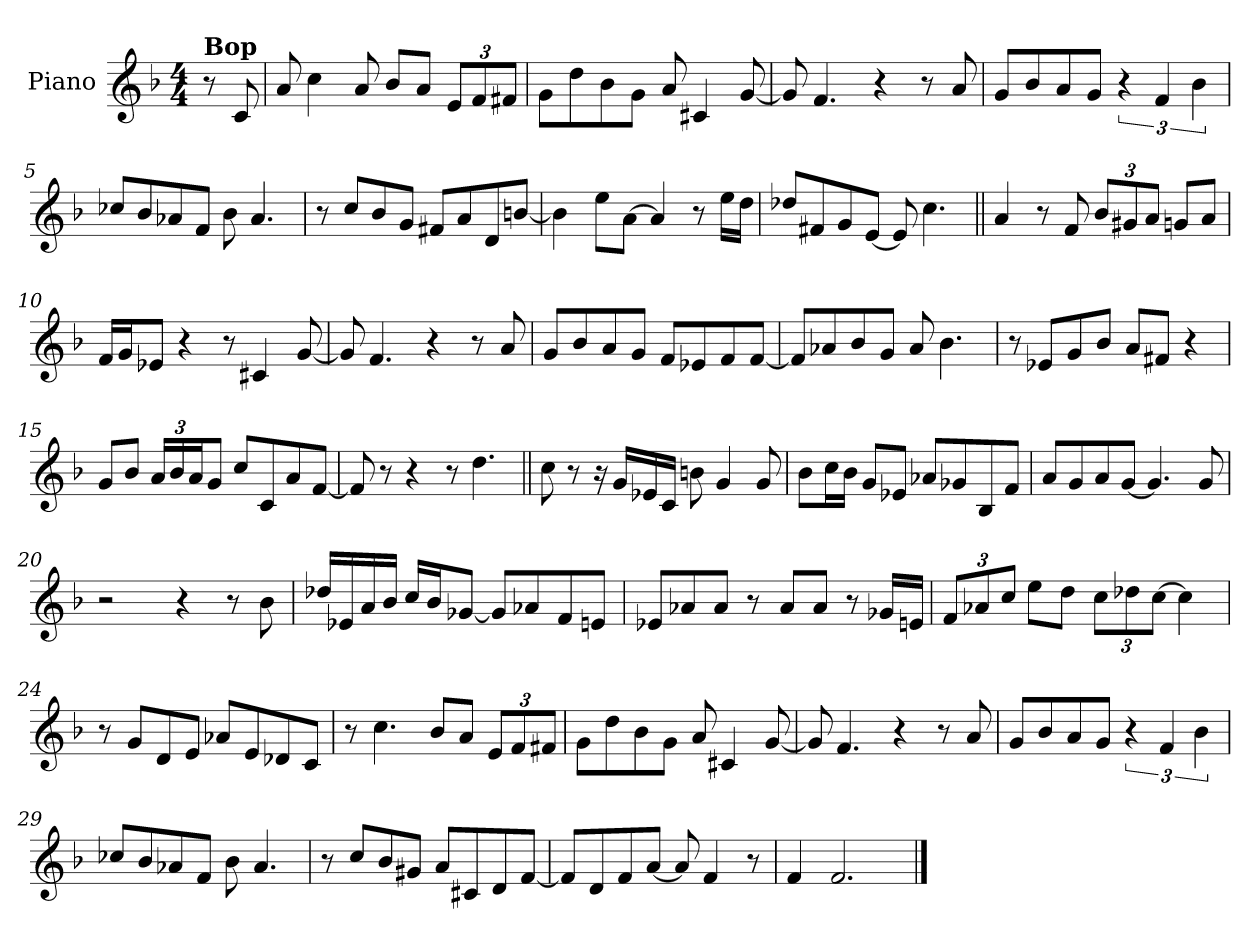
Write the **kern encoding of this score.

**kern
*part1
*staff1
*I"Piano
*I'Pno.
*clefG2
*k[b-]
*M4/4
*MM160
=
!LO:TX:a:B:t=Bop
8r
8c/
=1
8a/
4cc\
8a/
8b-/L
8a/J
*Xbrackettup
12e/L
12f/
12f#X/J
=2
8g\L
8dd\
8b-\
8g\J
8a/
4c#X/
[8g/
=3
8g/]
4.f/
4r
8r
8a/
=4
8g/L
8b-/
8a/
8g/J
*brackettup
6r
6f/
6b-\
!!LO:LB:g=z
=5
8cc-X/L
8b-/
8a-X/
8f/J
8b-\
4.a-/
=6
8r
8cc/L
8b-/
8g/J
8f#X/L
8a/
8d/
[8bn/J
=7
4b\]
8ee\L
[8a\J
4a/]
8r
16ee\LL
16dd\JJ
=8
8dd-X/L
8f#X/
8g/
[8e/J
8e/]
4.cc\
!!LO:LB:g=z
=9||
4a/
8r
8f/
*Xbrackettup
12b-/L
12g#X/
12a/J
8gn/L
8a/J
=10
16f/LL
16g/J
8e-X/J
4r
8r
4c#X/
[8g/
=11
8g/]
4.f/
4r
8r
8a/
=12
8g/L
8b-/
8a/
8g/J
8f/L
8e-X/
8f/
[8f/J
!!LO:LB:g=z
=13
8f/L]
8a-X/
8b-/
8g/J
8a-/
4.b-\
=14
8r
8e-X/L
8g/
8b-/J
8a/L
8f#X/J
4r
=15
8g/L
8b-/J
24a/LL
24b-/
24a/J
8g/J
8cc/L
8c/
8a/
[8f/J
=16
8f/]
8r
4r
8r
4.dd\
!!LO:LB:g=z
=17||
8cc\
8r
16r
16g/LL
16e-X/
16c/JJ
8bn\
4g/
8g/
=18
8b-\L
16cc\L
16b-\JJ
8g/L
8e-X/J
8a-X/L
8g-X/
8B-/
8f/J
=19
8a/L
8g/
8a/
[8g/J
4.g/]
8g/
=20
2r
4r
8r
8b-\
!!LO:LB:g=z
=21
16dd-X/LL
16e-X/
16a/
16b-/JJ
16cc/LL
16b-/J
[8g-X/J
8g-/L]
8a-X/
8f/
8en/J
=22
8e-X/L
8a-X/
8a-/J
8r
8a-/L
8a-/J
8r
16g-X/LL
16en/JJ
=23
12f/L
12a-X/
12cc/J
8ee\L
8dd\J
12cc\L
12dd-X\
[12cc\J
4cc\]
=24
8r
8g/L
8d/
8e/J
8a-X/L
8e/
8d-X/
8c/J
!!LO:LB:g=z
=25
8r
4.cc\
8b-/L
8a/J
12e/L
12f/
12f#X/J
=26
8g\L
8dd\
8b-\
8g\J
8a/
4c#X/
[8g/
=27
8g/]
4.f/
4r
8r
8a/
=28
8g/L
8b-/
8a/
8g/J
*brackettup
6r
6f/
6b-\
!!LO:LB:g=z
=29
8cc-X/L
8b-/
8a-X/
8f/J
8b-\
4.a-/
=30
8r
8cc/L
8b-/
8g#X/J
8a/L
8c#X/
8d/
[8f/J
=31
8f/L]
8d/
8f/
[8a/J
8a/]
4f/
8r
=32
4f/
2.f/
==
*-
